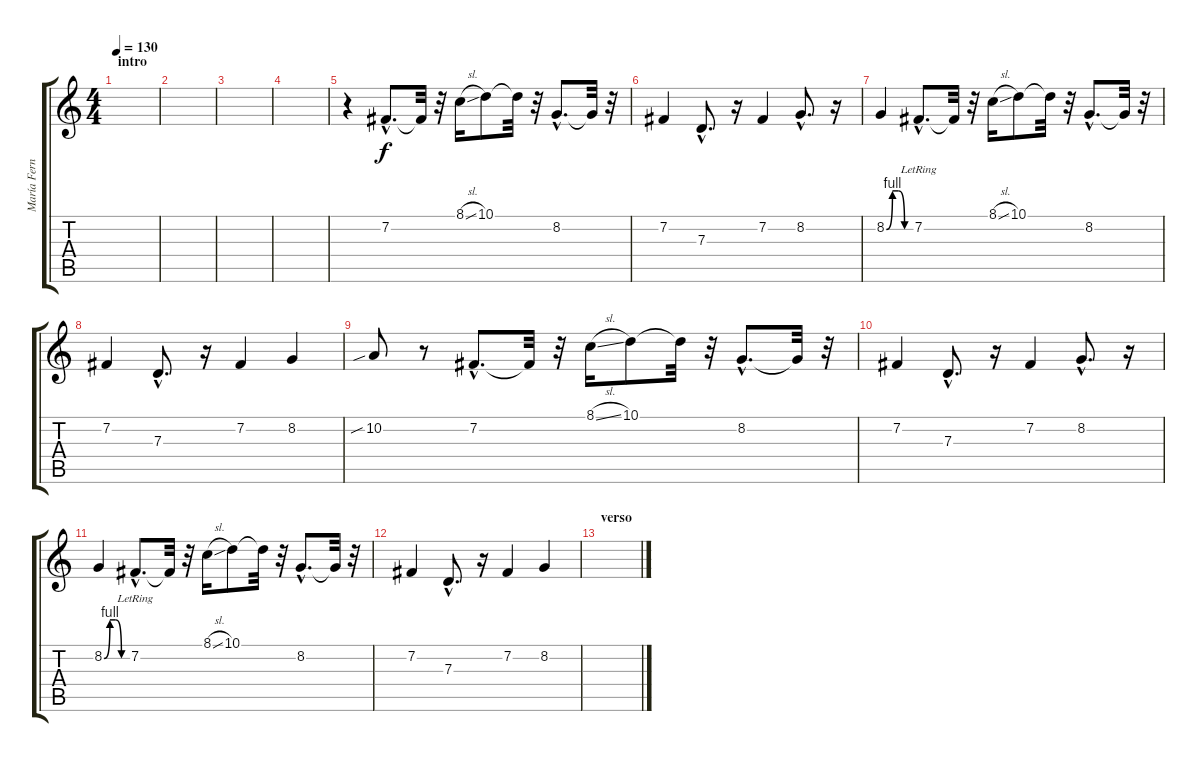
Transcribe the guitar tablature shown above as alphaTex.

\track ("María Fernanda (voz)" "María Fern") {instrument lead3calliope}
\staff {score tabs}
\tuning (E4 B3 G3 D3 A2 E2) {hide}
\ts (4 4)
\section ("" "intro")
\tempo 130
\clef g2
\ks c
|
|
|
|
\section ("" "")
r.4 7.2{hac}.8{d} 7.2{t}.32 r.32 8.1{sl}.16 10.1.8 10.1{t}.32 r.32 8.2{hac}.8{d} 8.2{t}.32 r.32 |
7.2.4 7.3{hac}.8{d} r.16 7.2.4 8.2{hac}.8{d} r.16 |
8.2{be (custom 0 0 15 4 30 4 45 0 60 0)}.4 7.2{hac lr}.8{d} 7.2{t}.32 r.32 8.1{sl}.16 10.1.8 10.1{t}.32 r.32 8.2{hac}.8{d} 8.2{t}.32 r.32 |
7.2.4 7.3{hac}.8{d} r.16 7.2.4 8.2.4 |
10.2{sib}.8 r.8 7.2{hac}.8{d} 7.2{t}.32 r.32 8.1{sl}.16 10.1.8 10.1{t}.32 r.32 8.2{hac}.8{d} 8.2{t}.32 r.32 |
7.2.4 7.3{hac}.8{d} r.16 7.2.4 8.2{hac}.8{d} r.16 |
8.2{be (custom 0 0 15 4 30 4 45 0 60 0)}.4 7.2{hac lr}.8{d} 7.2{t}.32 r.32 8.1{sl}.16 10.1.8 10.1{t}.32 r.32 8.2{hac}.8{d} 8.2{t}.32 r.32 |
7.2.4 7.3{hac}.8{d} r.16 7.2.4 8.2.4 |
\section ("" "verso")
